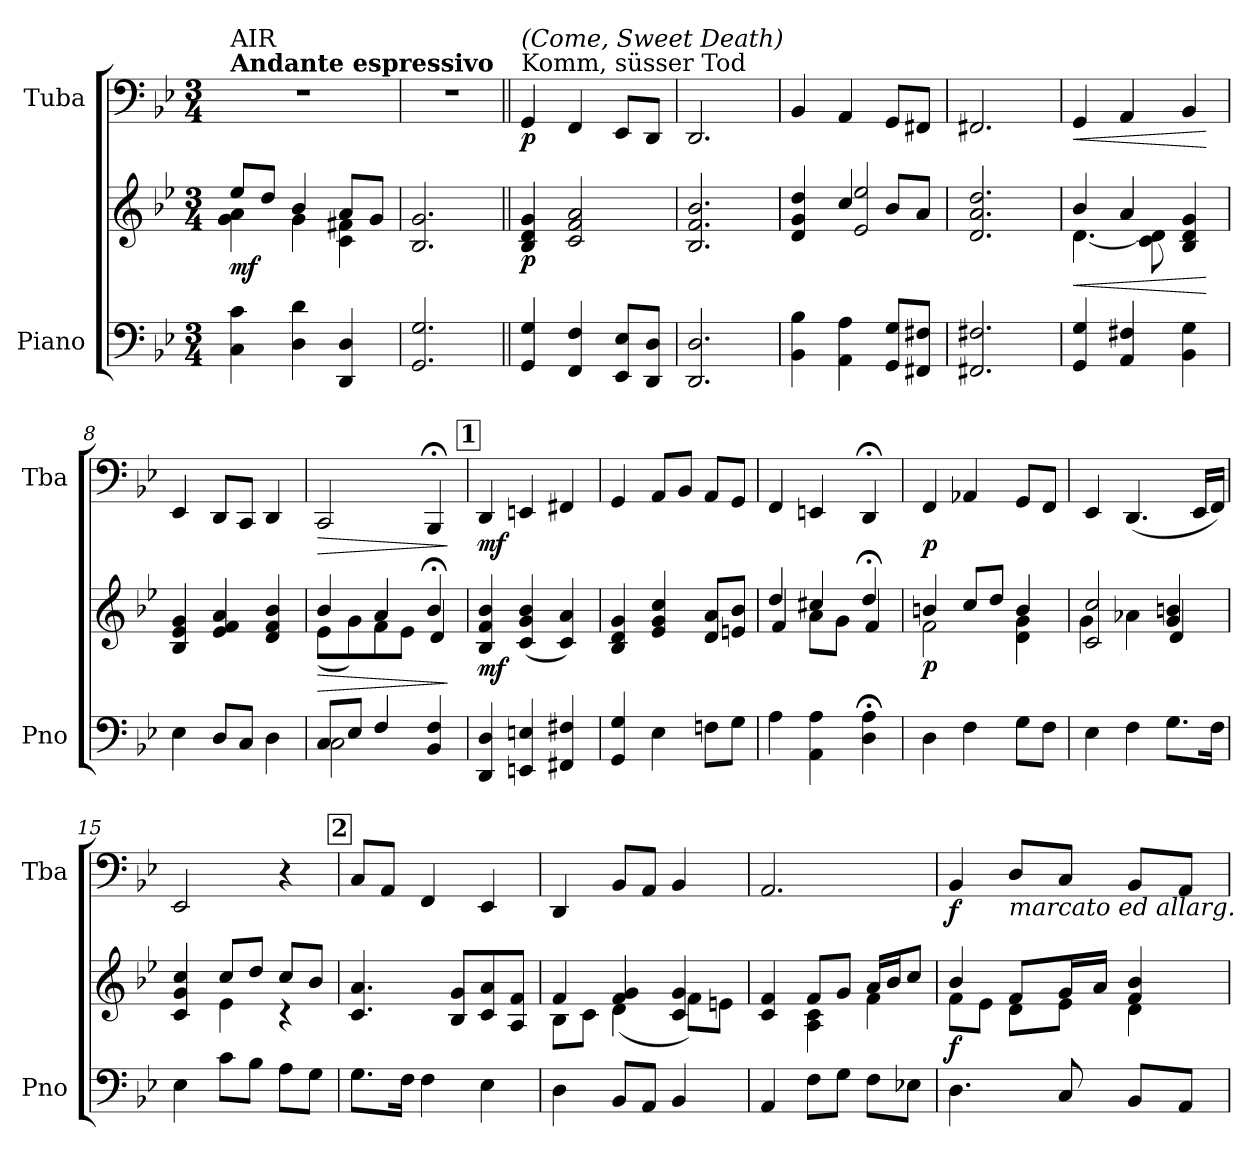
**kern	**kern	**dynam	**kern	**dynam
*part2	*part2	*part2	*part1	*part1
*staff3	*staff2	*staff2/3	*staff1	*staff1
*I"Piano	*	*	*I"Tuba	*
*I'Pno	*	*	*I'Tba	*
*clefF4	*clefG2	*	*clefF4	*
*k[b-e-]	*k[b-e-]	*	*k[b-e-]	*
*M3/4	*M3/4	*	*M3/4	*
*MM60	*MM60	*	*MM60	*
=1	=1	=1	=1	=1
*	*^	*	*	*
!	!	!	!	!LO:TX:a:B:t=Andante espressivo	!
!	!	!	!	!LO:TX:a:t=AIR	!
!	!	!	!LO:DY:b	!	!
4C\ 4c\	8ee-/L	4g\ 4a\	mf	2.r	.
.	8dd/J	.	.	.	.
4D\ 4d\	4b-/	4g\	.	.	.
4DD/ 4D/	8a/L	4c\ 4f#X\	.	.	.
.	8g/J	.	.	.	.
*	*v	*v	*	*	*
=2	=2	=2	=2	=2
2.GG/ 2.G/	2.B-/ 2.g/	.	2.r	.
=3||	=3||	=3||	=3||	=3||
!	!	!	!LO:TX:a:t=Komm, süsser Tod	!
!	!	!	!LO:TX:a:i:t=(Come, Sweet Death)	!
!	!	!LO:DY:b	!	!LO:DY:b
4GG/ 4G/	4B-/ 4d/ 4g/	p	4GG/	p
4FF/ 4F/	2c/ 2f/ 2a/	.	4FF/	.
8EE-/ 8E-/L	.	.	8EE-/L	.
8DD/ 8D/J	.	.	8DD/J	.
=4	=4	=4	=4	=4
2.DD/ 2.D/	2.B-/ 2.f/ 2.b-/	.	2.DD/	.
=5	=5	=5	=5	=5
*	*^	*	*	*
4BB-\ 4B-\	4d/ 4g/ 4dd/	4ryy	.	4BB-/	.
4AA\ 4A\	4cc/	2e-/ 2ee-/	.	4AA/	.
8GG/ 8G/L	8b-/L	.	.	8GG/L	.
8FF#X/ 8F#X/J	8a/J	.	.	8FF#X/J	.
*	*v	*v	*	*	*
=6	=6	=6	=6	=6
2.FF#X/ 2.F#X/	2.d/ 2.a/ 2.dd/	.	2.FF#X/	.
=7	=7	=7	=7	=7
!	!	!LO:HP:b	!	!LO:HP:b
*	*^	*	*	*
4GG/ 4G/	4b-/	[4.d\	<	4GG/	<
4AA/ 4F#X/	4a/	.	.	4AA/	.
.	.	8c\ 8d\]	.	.	.
4BB-\ 4G\	4B-/ 4d/ 4g/	4ryy	.	4BB-/	.
*	*v	*v	*	*	*
.	.	[	.	[
=8	=8	=8	=8	=8
4E-\	4B-/ 4e-/ 4g/	.	4EE-/	.
8D/L	4e-/ 4f/ 4a/	.	8DD/L	.
8C/J	.	.	8CC/J	.
4D\	4d/ 4f/ 4b-/	.	4DD/	.
!!LO:LB:g=z
=9	=9	=9	=9	=9
*^	*	*	*	*
!	!	!	!LO:HP:b	!	!LO:HP:b
*	*	*^	*	*	*
8C/L	2C\	4b-/	(8e-\L	>	2CC/	>
8E-/J	.	.	8g\)	.	.	.
4F/	.	4a/	8f\	.	.	.
.	.	.	8e-\J	.	.	.
4BB-/ 4F/	4ryy	4b-;</	4d/	.	4BBB-;</	.
*v	*v	*	*	*	*	*
*	*v	*v	*	*	*
.	.	]	.	]
!!LO:REH:place=s1:a:B:fs=14:t=1
=10	=10	=10	=10	=10
!	!	!LO:DY:b	!	!LO:DY:b
4DD/ 4D/	4B-/ 4f/ 4b-/	mf	4DD/	mf
4EEn/ 4En/	(4c/ 4g/ 4b-/	.	4EEn/	.
4FF#X/ 4F#X/	4c/ 4a/)	.	4FF#X/	.
=11	=11	=11	=11	=11
4GG/ 4G/	4B-/ 4d/ 4g/	.	4GG/	.
4E-\	4e-/ 4g/ 4cc/	.	8AA/L	.
.	.	.	8BB-/J	.
8Fn\L	8d/ 8a/L	.	8AA/L	.
8G\J	8en/ 8b-/J	.	8GG/J	.
=12	=12	=12	=12	=12
*	*^	*	*	*
4A\	4dd/	4f/	.	4FF/	.
4AA\ 4A\	4cc#X/	8a\L	.	4EEn/	.
.	.	8g\J	.	.	.
4D\;< 4A\;<	4dd;</	4f/	.	4DD;</	.
=13	=13	=13	=13	=13	=13
!	!	!	!LO:DY:b	!	!LO:DY:b
4D\	4bn/	2f\	p	4FF/	p
4F\	8cc/L	.	.	4AA-X/	.
.	8dd/J	.	.	.	.
8G\L	4b/	4d\ 4g\	.	8GG/L	.
8F\J	.	.	.	8FF/J	.
=14	=14	=14	=14	=14	=14
4E-\	2c/ 2cc/	4g\	.	4EE-/	.
4F\	.	4a-X\	.	(4.DD/	.
8.G\L	4g/ 4bn/	4d/	.	.	.
.	.	.	.	16EE-/LL	.
16F\Jk	.	.	.	16FF/JJ)	.
=15	=15	=15	=15	=15	=15
4E-\	4c/ 4g/ 4cc/	4ryy	.	2EE-/	.
8c\L	8cc/L	4e-\	.	.	.
8B-\J	8dd/J	.	.	.	.
8A\L	8cc/L	4r	.	4r	.
8G\J	8b-/J	.	.	.	.
*	*v	*v	*	*	*
!!LO:LB:g=z
!!LO:REH:place=s1:a:B:fs=14:t=2
=16	=16	=16	=16	=16
8.G\L	4.c/ 4.a/	.	8C/L	.
.	.	.	8AA/J	.
16F\Jk	.	.	.	.
4F\	.	.	4FF/	.
.	8B-/ 8g/L	.	.	.
4E-\	8c/ 8a/	.	4EE-/	.
.	8A/ 8f/J	.	.	.
=17	=17	=17	=17	=17
*	*^	*	*	*
4D\	4f/	8B-\L	.	4DD/	.
.	.	8c\J	.	.	.
8BB-/L	4f/ 4g/	(4d\	.	8BB-/L	.
8AA/J	.	.	.	8AA/J	.
4BB-/	4c/ 4g/	8f\L)	.	4BB-/	.
.	.	8en\J	.	.	.
=18	=18	=18	=18	=18	=18
4AA/	4c/ 4f/	4ryy	.	2.AA/	.
8F\L	8f/L	4A\ 4c\	.	.	.
8G\J	8g/J	.	.	.	.
8F\L	16a/LL	4f\	.	.	.
.	16b-/J	.	.	.	.
8E-X\J	8cc/J	.	.	.	.
=19	=19	=19	=19	=19	=19
!	!	!	!LO:DY:b	!	!LO:DY:b
4.D\	4b-/	8f\L	f	4BB-/	f
.	.	8e-\J	.	.	.
!	!	!	!	!LO:TX:b:i:t=marcato   ed   allarg.	!
.	8f/L	8d\L	.	8D/L	.
8C/	16g/L	8e-\J	.	8C/J	.
.	16a/JJ	.	.	.	.
8BB-/L	4f/ 4b-/	4d\	.	8BB-/L	.
8AA/J	.	.	.	8AA/J	.
*	*v	*v	*	*	*
=	=	=	=	=
*-	*-	*-	*-	*-
